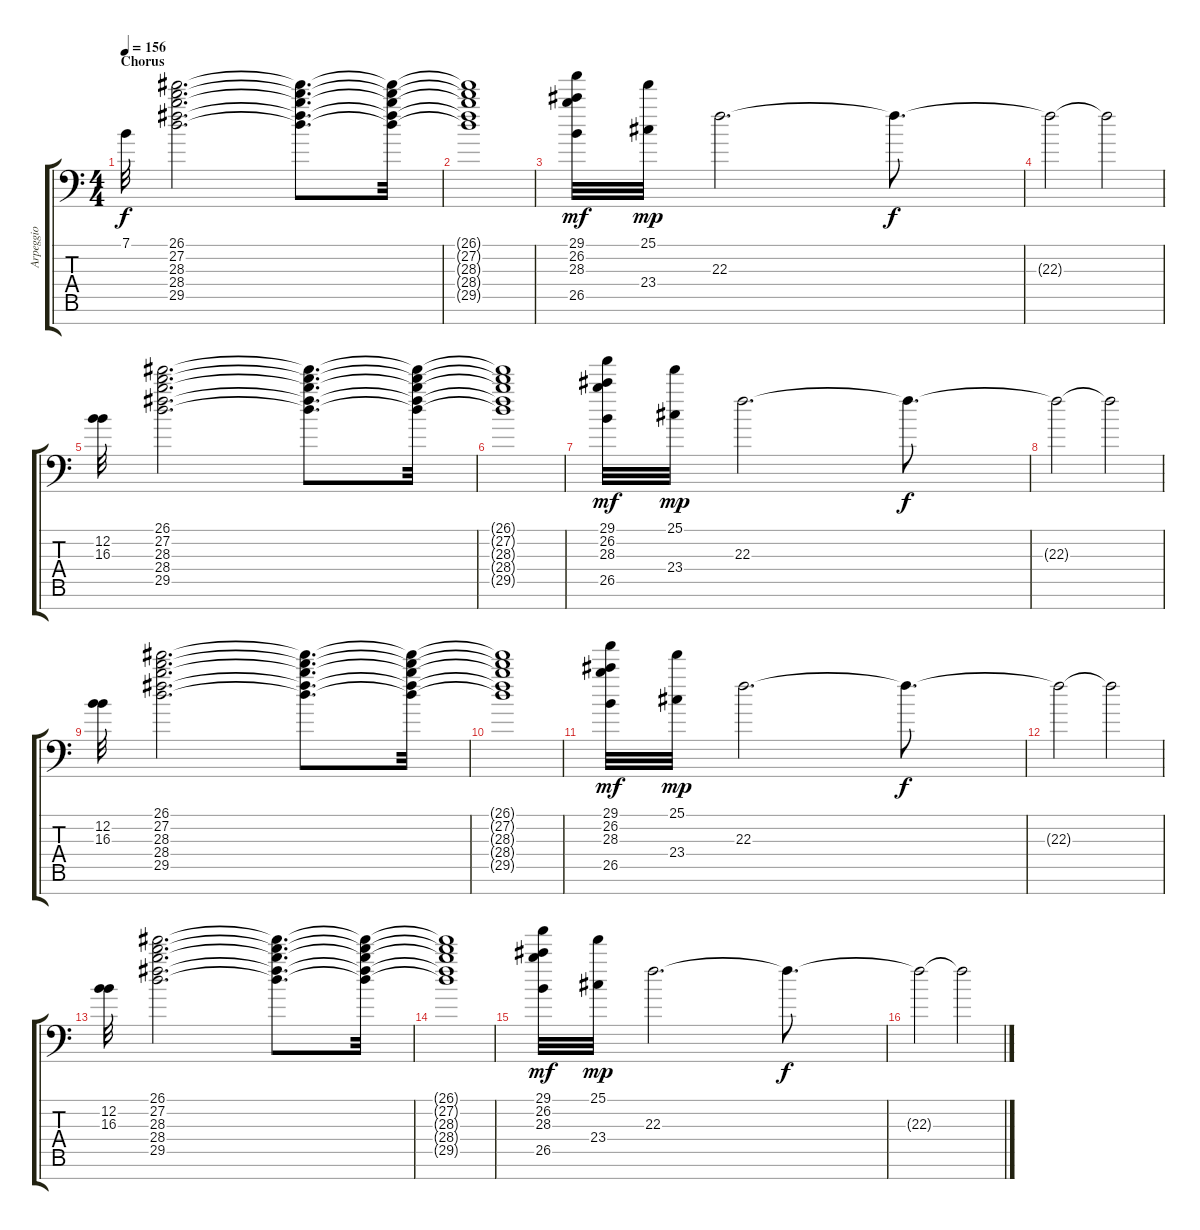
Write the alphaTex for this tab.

\track ("Arpeggio" "Arpeggio") {instrument lead6voice}
\staff {score tabs}
\tuning (E4 B3 G3 D3 A2 E2 C-1) {hide}
\ts (4 4)
\section ("" "Chorus")
\tempo 156
\clef f4
\ks c
7.1.32{dy f} (26.1 27.2 28.3 28.4 29.5).2{d} (26.1{t} 27.2{t} 28.3{t} 28.4{t} 29.5{t}).8{d} (26.1{t} 27.2{t} 28.3{t} 28.4{t} 29.5{t}).32 |
(26.1{t} 27.2{t} 28.3{t} 28.4{t} 29.5{t}).1 |
(29.1 26.2 28.3 26.5).32{dy mf} (25.1 23.4).32{dy mp} 22.3.2{d} 22.3{t}.8{d dy f} |
22.3{t}.2 22.3{t}.2 |
(12.2 16.3).32 (26.1 27.2 28.3 28.4 29.5).2{d} (26.1{t} 27.2{t} 28.3{t} 28.4{t} 29.5{t}).8{d} (26.1{t} 27.2{t} 28.3{t} 28.4{t} 29.5{t}).32 |
(26.1{t} 27.2{t} 28.3{t} 28.4{t} 29.5{t}).1 |
(29.1 26.2 28.3 26.5).32{dy mf} (25.1 23.4).32{dy mp} 22.3.2{d} 22.3{t}.8{d dy f} |
22.3{t}.2 22.3{t}.2 |
(12.2 16.3).32 (26.1 27.2 28.3 28.4 29.5).2{d} (26.1{t} 27.2{t} 28.3{t} 28.4{t} 29.5{t}).8{d} (26.1{t} 27.2{t} 28.3{t} 28.4{t} 29.5{t}).32 |
(26.1{t} 27.2{t} 28.3{t} 28.4{t} 29.5{t}).1 |
(29.1 26.2 28.3 26.5).32{dy mf} (25.1 23.4).32{dy mp} 22.3.2{d} 22.3{t}.8{d dy f} |
22.3{t}.2 22.3{t}.2 |
(12.2 16.3).32 (26.1 27.2 28.3 28.4 29.5).2{d} (26.1{t} 27.2{t} 28.3{t} 28.4{t} 29.5{t}).8{d} (26.1{t} 27.2{t} 28.3{t} 28.4{t} 29.5{t}).32 |
(26.1{t} 27.2{t} 28.3{t} 28.4{t} 29.5{t}).1 |
(29.1 26.2 28.3 26.5).32{dy mf} (25.1 23.4).32{dy mp} 22.3.2{d} 22.3{t}.8{d dy f} |
22.3{t}.2 22.3{t}.2
